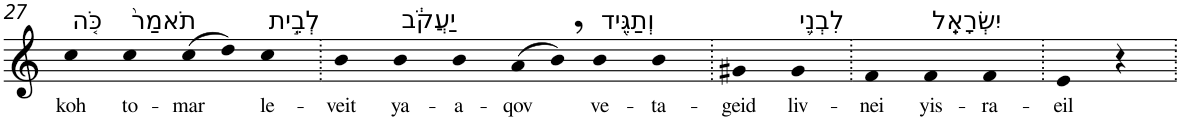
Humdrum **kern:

**kern	**text
*part1	*part1
*staff1	*staff1
*I"Piano	*
*I'Pno	*
!!LO:PB:g=z
*clefG2	*
*k[]	*
=27	=27
!LO:TX:a:t=כֹּ֤ה	!
!	!LO:LY:b
4cc	koh
!LO:TX:a:t=תֹאמַר֙	!
!	!LO:LY:b
4cc	to-
!	!LO:LY:b
(>8cc	-mar
8dd)	.
!LO:TX:a:t=לְבֵ֣ית	!
!	!LO:LY:b
4cc	le-
=28.	=28.
!	!LO:LY:b
4b	-veit
!LO:TX:a:t=יַעֲקֹ֔ב	!
!	!LO:LY:b
4b	ya-
!	!LO:LY:b
4b	-a-
!	!LO:LY:b
(>8a	-qov
8b,)	.
!LO:TX:a:t=וְתַגֵּ֖יד	!
!	!LO:LY:b
4b	ve-
!	!LO:LY:b
4b	-ta-
=29.	=29.
!	!LO:LY:b
4g#X	-geid
!LO:TX:a:t=לִבְנֵ֥י	!
!	!LO:LY:b
4g#	liv-
=30.	=30.
!	!LO:LY:b
4f	-nei
!LO:TX:a:t=יִשְׂרָאֵֽל	!
!	!LO:LY:b
4f	yis-
!	!LO:LY:b
4f	-ra-
=31.	=31.
!	!LO:LY:b
4e	-eil
4r	.
=.	=.
*-	*-
